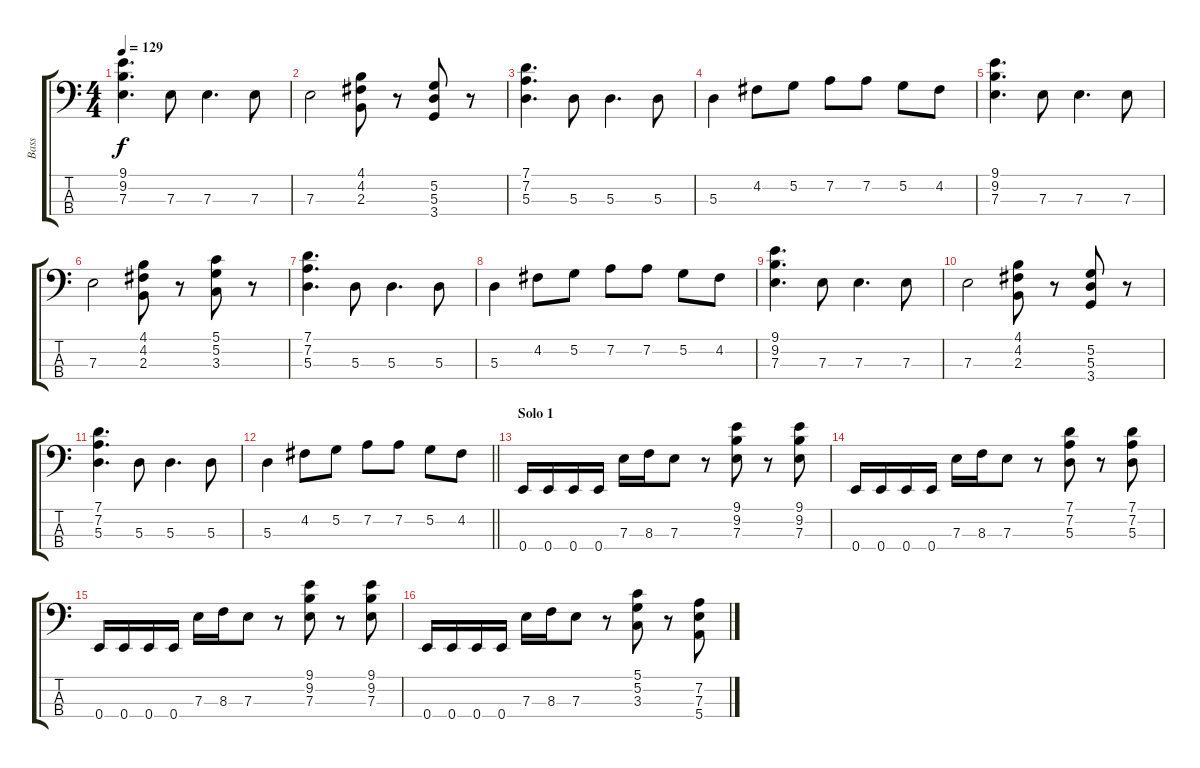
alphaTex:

\track ("Bass" "Bass") {instrument electricbassfinger}
\staff {score tabs}
\tuning (G2 D2 A1 E1) {hide}
\ts (4 4)
\tempo 129
\clef f4
\ks c
(9.1 9.2 7.3).4{d dy f} 7.3.8 7.3.4{d} 7.3.8 |
7.3.2 (4.1 4.2 2.3).8 r.8 (5.2 5.3 3.4).8 r.8 |
(7.1 7.2 5.3).4{d} 5.3.8 5.3.4{d} 5.3.8 |
5.3.4 4.2.8 5.2.8 7.2.8 7.2.8 5.2.8 4.2.8 |
(9.1 9.2 7.3).4{d} 7.3.8 7.3.4{d} 7.3.8 |
7.3.2 (4.1 4.2 2.3).8 r.8 (5.1 5.2 3.3).8 r.8 |
(7.1 7.2 5.3).4{d} 5.3.8 5.3.4{d} 5.3.8 |
5.3.4 4.2.8 5.2.8 7.2.8 7.2.8 5.2.8 4.2.8 |
(9.1 9.2 7.3).4{d} 7.3.8 7.3.4{d} 7.3.8 |
7.3.2 (4.1 4.2 2.3).8 r.8 (5.2 5.3 3.4).8 r.8 |
(7.1 7.2 5.3).4{d} 5.3.8 5.3.4{d} 5.3.8 |
\barLineRight lightlight
5.3.4 4.2.8 5.2.8 7.2.8 7.2.8 5.2.8 4.2.8 |
\section ("" "Solo 1")
0.4.16 0.4.16 0.4.16 0.4.16 7.3.16 8.3.16 7.3.8 r.8 (9.1 9.2 7.3).8 r.8 (9.1 9.2 7.3).8 |
0.4.16 0.4.16 0.4.16 0.4.16 7.3.16 8.3.16 7.3.8 r.8 (7.1 7.2 5.3).8 r.8 (7.1 7.2 5.3).8 |
0.4.16 0.4.16 0.4.16 0.4.16 7.3.16 8.3.16 7.3.8 r.8 (9.1 9.2 7.3).8 r.8 (9.1 9.2 7.3).8 |
0.4.16 0.4.16 0.4.16 0.4.16 7.3.16 8.3.16 7.3.8 r.8 (5.1 5.2 3.3).8 r.8 (7.2 7.3 5.4).8
